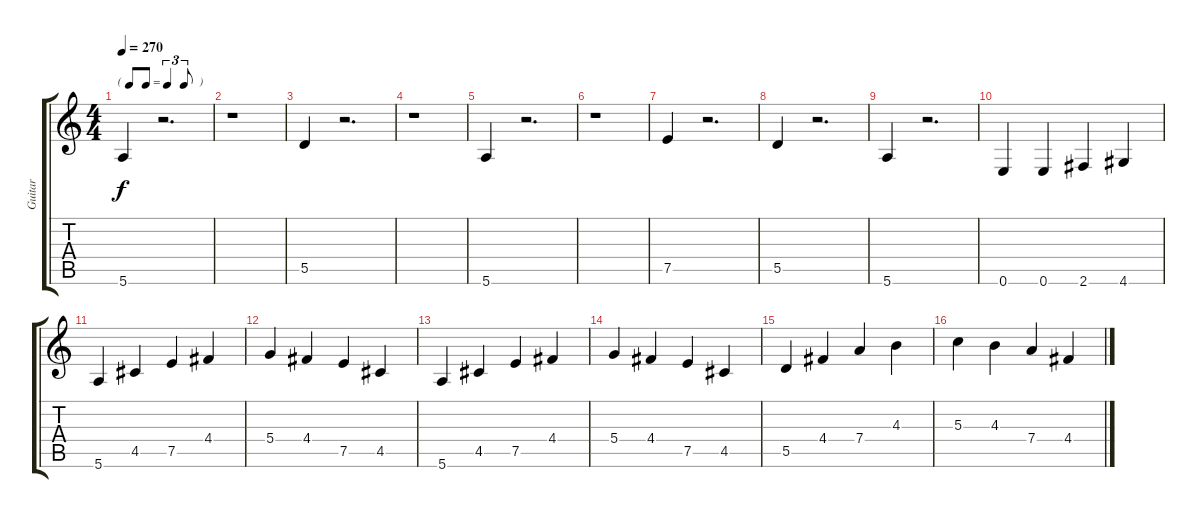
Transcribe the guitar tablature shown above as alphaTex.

\track ("Guitar" "Guitar") {instrument electricguitarjazz}
\staff {score tabs}
\tuning (E4 B3 G3 D3 A2 E2) {hide}
\ts (4 4)
\tf triplet8th
\tempo 270
\clef g2
\ks c
5.6.4{dy f} r.2{d} |
r.1 |
5.5.4 r.2{d} |
r.1 |
5.6.4 r.2{d} |
r.1 |
7.5.4 r.2{d} |
5.5.4 r.2{d} |
5.6.4 r.2{d} |
0.6.4 0.6.4 2.6.4 4.6.4 |
5.6.4 4.5.4 7.5.4 4.4.4 |
5.4.4 4.4.4 7.5.4 4.5.4 |
5.6.4 4.5.4 7.5.4 4.4.4 |
5.4.4 4.4.4 7.5.4 4.5.4 |
5.5.4 4.4.4 7.4.4 4.3.4 |
5.3.4 4.3.4 7.4.4 4.4.4
